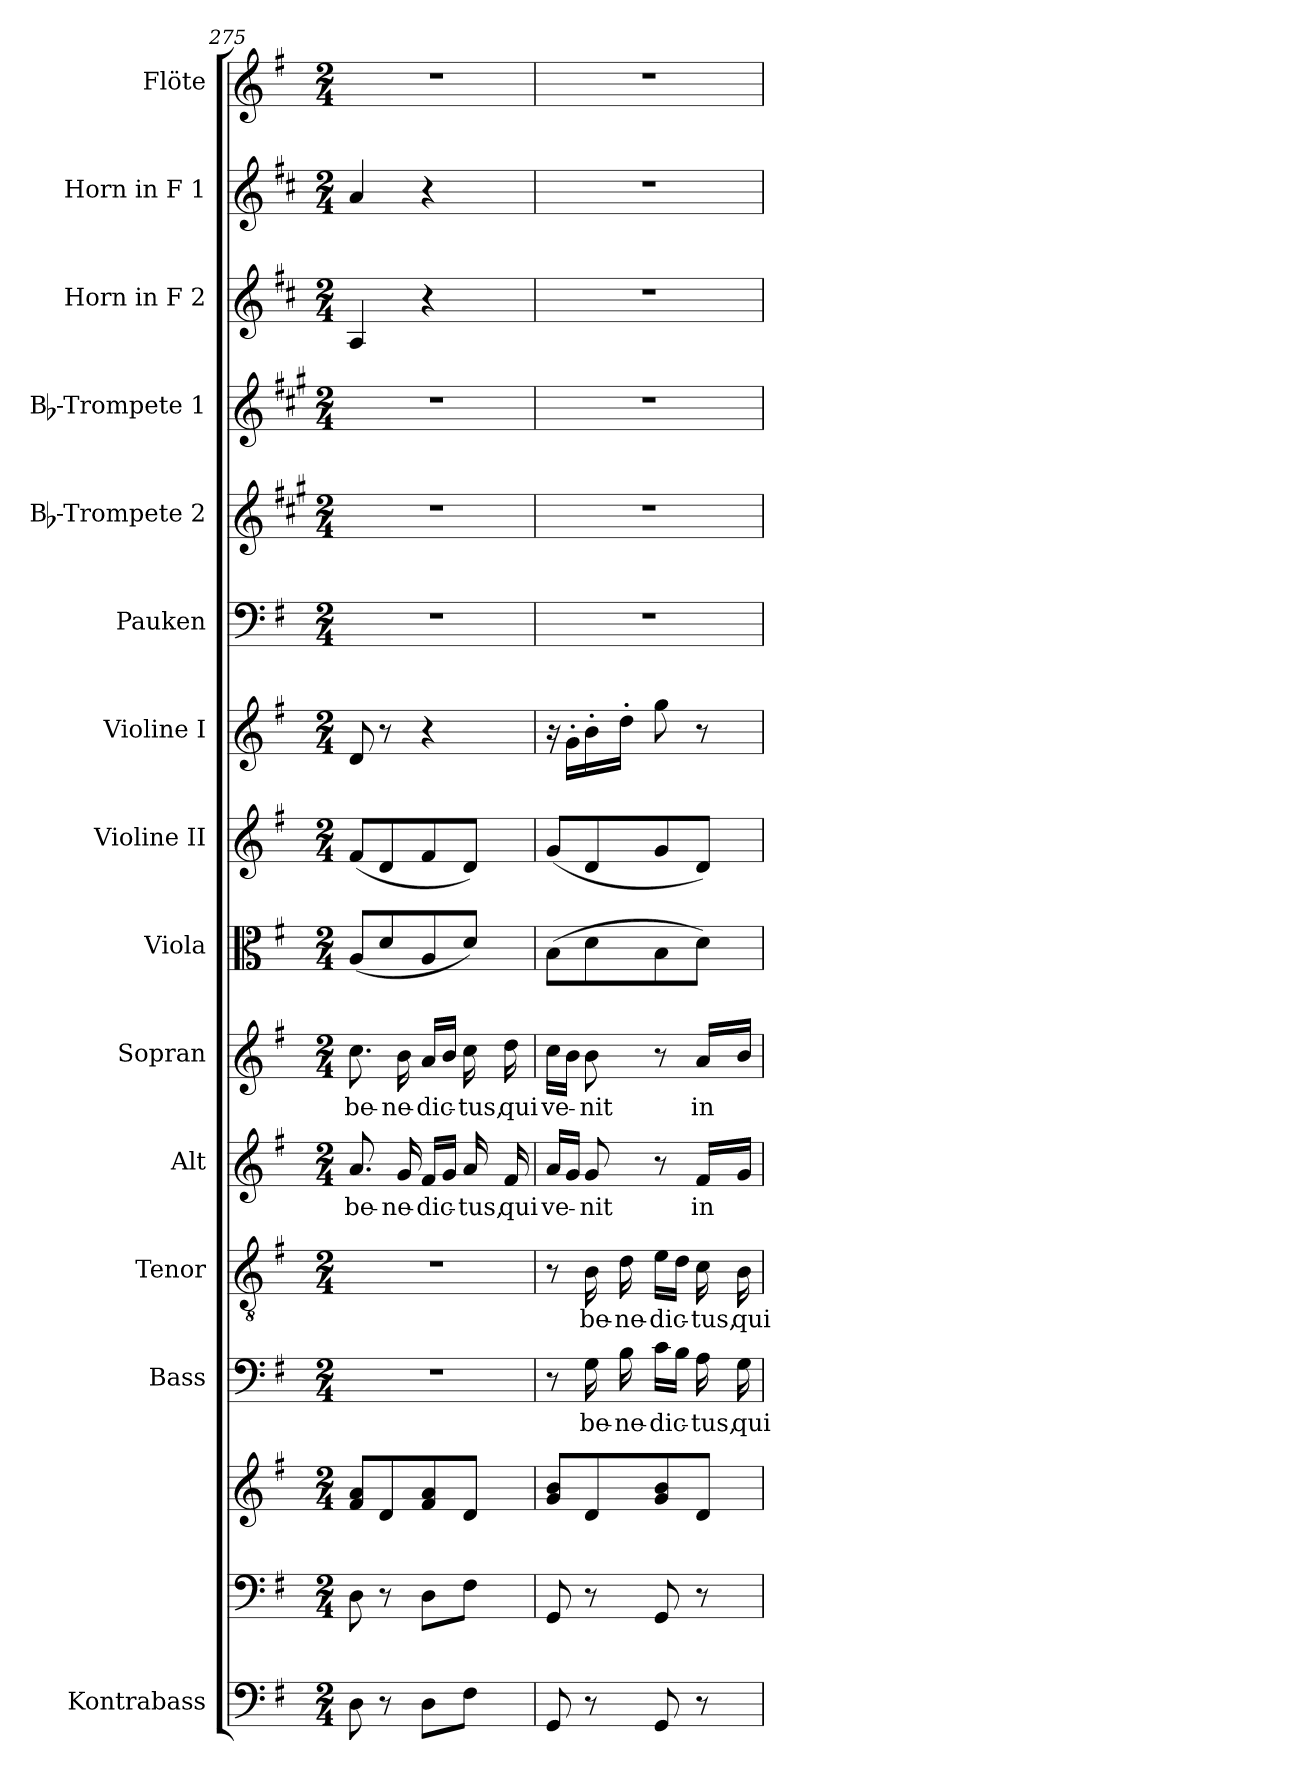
**kern	**kern	**kern	**kern	**text	**kern	**text	**kern	**text	**kern	**text	**kern	**kern	**kern	**kern	**kern	**kern	**kern	**kern	**kern
*part15	*part14	*part14	*part13	*part13	*part12	*part12	*part11	*part11	*part10	*part10	*part9	*part8	*part7	*part6	*part5	*part4	*part3	*part2	*part1
*staff16	*staff15	*staff14	*staff13	*staff13	*staff12	*staff12	*staff11	*staff11	*staff10	*staff10	*staff9	*staff8	*staff7	*staff6	*staff5	*staff4	*staff3	*staff2	*staff1
*I"Kontrabass	*	*	*I"Bass	*	*I"Tenor	*	*I"Alt	*	*I"Sopran	*	*I"Viola	*I"Violine II	*I"Violine I	*I"Pauken	*I"Bb-Trompete 2	*I"Bb-Trompete 1	*I"Horn in F 2	*I"Horn in F 1	*I"Flöte
*I'Kb.	*	*	*I'B.	*	*I'T.	*	*I'A.	*	*I'S.	*	*I'Vla.	*I'Vl. II	*I'Vl. I	*I'Pk.	*I'Bb Trp. 2	*I'Bb Trp. 1	*	*	*I'Fl.
*clefF4	*clefF4	*clefG2	*clefF4	*	*clefGv2	*	*clefG2	*	*clefG2	*	*clefC3	*clefG2	*clefG2	*clefF4	*clefG2	*clefG2	*clefG2	*clefG2	*clefG2
*ITrd7c12	*	*	*	*	*	*	*	*	*	*	*	*	*	*	*ITrd1c2	*ITrd1c2	*ITrd4c7	*ITrd4c7	*
*k[f#]	*k[f#]	*k[f#]	*k[f#]	*	*k[f#]	*	*k[f#]	*	*k[f#]	*	*k[f#]	*k[f#]	*k[f#]	*k[f#]	*k[f#]	*k[f#]	*k[f#]	*k[f#]	*k[f#]
*G:	*G:	*G:	*G:	*	*G:	*	*G:	*	*G:	*	*G:	*G:	*G:	*G:	*G:	*G:	*G:	*G:	*G:
*M2/4	*M2/4	*M2/4	*M2/4	*	*M2/4	*	*M2/4	*	*M2/4	*	*M2/4	*M2/4	*M2/4	*M2/4	*M2/4	*M2/4	*M2/4	*M2/4	*M2/4
=275	=275	=275	=275	=275	=275	=275	=275	=275	=275	=275	=275	=275	=275	=275	=275	=275	=275	=275	=275
!	!	!	!	!	!	!	!	!LO:LY:b	!	!LO:LY:b	!	!	!	!	!	!	!	!	!
8DD\	8D\	8f#/ 8a/L	2r	.	2r	.	8.a/	be-	8.cc\	be-	(<8A/L	(<8f#/L	8d/	2r	2r	2r	4D/	4d/	2r
8r	8r	8d/	.	.	.	.	.	.	.	.	8d/	8d/	8r	.	.	.	.	.	.
!	!	!	!	!	!	!	!	!LO:LY:b	!	!LO:LY:b	!	!	!	!	!	!	!	!	!
.	.	.	.	.	.	.	16g/	-ne-	16b\	-ne-	.	.	.	.	.	.	.	.	.
!	!	!	!	!	!	!	!	!LO:LY:b	!	!LO:LY:b	!	!	!	!	!	!	!	!	!
8DD\L	8D\L	8f#/ 8a/	.	.	.	.	16f#/LL	-dic-	16a/LL	-dic-	8A/	8f#/	4r	.	.	.	4r	4r	.
.	.	.	.	.	.	.	16g/JJ	.	16b/JJ	.	.	.	.	.	.	.	.	.	.
!	!	!	!	!	!	!	!	!LO:LY:b	!	!LO:LY:b	!	!	!	!	!	!	!	!	!
8FF#\J	8F#\J	8d/J	.	.	.	.	16a/	-tus,	16cc\	-tus,	8d/J)	8d/J)	.	.	.	.	.	.	.
!	!	!	!	!	!	!	!	!LO:LY:b	!	!LO:LY:b	!	!	!	!	!	!	!	!	!
.	.	.	.	.	.	.	16f#/	qui	16dd\	qui	.	.	.	.	.	.	.	.	.
=276	=276	=276	=276	=276	=276	=276	=276	=276	=276	=276	=276	=276	=276	=276	=276	=276	=276	=276	=276
!	!	!	!	!	!	!	!	!LO:LY:b	!	!LO:LY:b	!	!	!	!	!	!	!	!	!
8GGG/	8GG/	8g/ 8b/L	8r	.	8r	.	16a/LL	ve-	16cc\LL	ve-	(>8B\L	(<8g/L	16r	2r	2r	2r	2r	2r	2r
.	.	.	.	.	.	.	16g/JJ	.	16b\JJ	.	.	.	16g'>\LL	.	.	.	.	.	.
!	!	!	!	!LO:LY:b	!	!LO:LY:b	!	!LO:LY:b	!	!LO:LY:b	!	!	!	!	!	!	!	!	!
8r	8r	8d/	16G\	be-	16B\	be-	8g/	-nit	8b\	-nit	8d\	8d/	16b'>\	.	.	.	.	.	.
!	!	!	!	!LO:LY:b	!	!LO:LY:b	!	!	!	!	!	!	!	!	!	!	!	!	!
.	.	.	16B\	-ne-	16d\	-ne-	.	.	.	.	.	.	16dd'>\JJ	.	.	.	.	.	.
!	!	!	!	!LO:LY:b	!	!LO:LY:b	!	!	!	!	!	!	!	!	!	!	!	!	!
8GGG/	8GG/	8g/ 8b/	16c\LL	-dic-	16e\LL	-dic-	8r	.	8r	.	8B\	8g/	8gg\	.	.	.	.	.	.
.	.	.	16B\JJ	.	16d\JJ	.	.	.	.	.	.	.	.	.	.	.	.	.	.
!	!	!	!	!LO:LY:b	!	!LO:LY:b	!	!LO:LY:b	!	!LO:LY:b	!	!	!	!	!	!	!	!	!
8r	8r	8d/J	16A\	-tus,	16c\	-tus,	16f#/LL	in	16a/LL	in	8d\J)	8d/J)	8r	.	.	.	.	.	.
!	!	!	!	!LO:LY:b	!	!LO:LY:b	!	!	!	!	!	!	!	!	!	!	!	!	!
.	.	.	16G\	qui	16B\	qui	16g/JJ	.	16b/JJ	.	.	.	.	.	.	.	.	.	.
=	=	=	=	=	=	=	=	=	=	=	=	=	=	=	=	=	=	=	=
*-	*-	*-	*-	*-	*-	*-	*-	*-	*-	*-	*-	*-	*-	*-	*-	*-	*-	*-	*-
